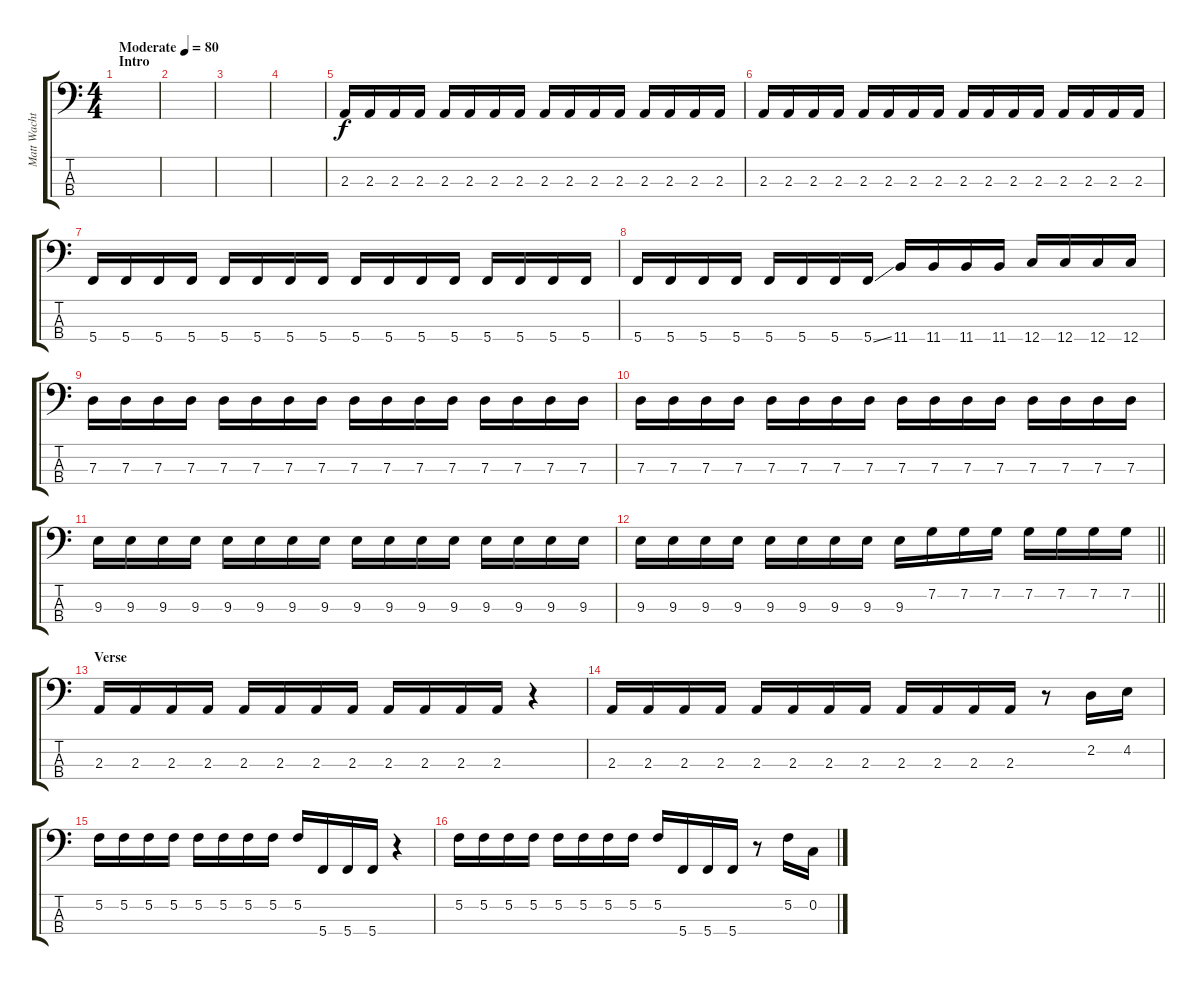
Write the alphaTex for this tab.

\track ("Matt Wachter - Bass" "Matt Wacht") {instrument electricbasspick}
\staff {score tabs}
\tuning (F2 C2 G1 C1) {hide}
\ts (4 4)
\section ("" "Intro")
\tempo (80 "Moderate")
\clef f4
\ks c
|
|
|
|
2.3.16 2.3.16 2.3.16 2.3.16 2.3.16 2.3.16 2.3.16 2.3.16 2.3.16 2.3.16 2.3.16 2.3.16 2.3.16 2.3.16 2.3.16 2.3.16 |
2.3.16 2.3.16 2.3.16 2.3.16 2.3.16 2.3.16 2.3.16 2.3.16 2.3.16 2.3.16 2.3.16 2.3.16 2.3.16 2.3.16 2.3.16 2.3.16 |
5.4.16 5.4.16 5.4.16 5.4.16 5.4.16 5.4.16 5.4.16 5.4.16 5.4.16 5.4.16 5.4.16 5.4.16 5.4.16 5.4.16 5.4.16 5.4.16 |
5.4.16 5.4.16 5.4.16 5.4.16 5.4.16 5.4.16 5.4.16 5.4{ss}.16 11.4.16 11.4.16 11.4.16 11.4.16 12.4.16 12.4.16 12.4.16 12.4.16 |
7.3.16 7.3.16 7.3.16 7.3.16 7.3.16 7.3.16 7.3.16 7.3.16 7.3.16 7.3.16 7.3.16 7.3.16 7.3.16 7.3.16 7.3.16 7.3.16 |
7.3.16 7.3.16 7.3.16 7.3.16 7.3.16 7.3.16 7.3.16 7.3.16 7.3.16 7.3.16 7.3.16 7.3.16 7.3.16 7.3.16 7.3.16 7.3.16 |
9.3.16 9.3.16 9.3.16 9.3.16 9.3.16 9.3.16 9.3.16 9.3.16 9.3.16 9.3.16 9.3.16 9.3.16 9.3.16 9.3.16 9.3.16 9.3.16 |
\barLineRight lightlight
9.3.16 9.3.16 9.3.16 9.3.16 9.3.16 9.3.16 9.3.16 9.3.16 9.3.16 7.2.16 7.2.16 7.2.16 7.2.16 7.2.16 7.2.16 7.2.16 |
\section ("" "Verse")
2.3.16 2.3.16 2.3.16 2.3.16 2.3.16 2.3.16 2.3.16 2.3.16 2.3.16 2.3.16 2.3.16 2.3.16 r.4 |
2.3.16 2.3.16 2.3.16 2.3.16 2.3.16 2.3.16 2.3.16 2.3.16 2.3.16 2.3.16 2.3.16 2.3.16 r.8 2.2.16 4.2.16 |
5.2.16 5.2.16 5.2.16 5.2.16 5.2.16 5.2.16 5.2.16 5.2.16 5.2.16 5.4.16 5.4.16 5.4.16 r.4 |
5.2.16 5.2.16 5.2.16 5.2.16 5.2.16 5.2.16 5.2.16 5.2.16 5.2.16 5.4.16 5.4.16 5.4.16 r.8 5.2.16 0.2.16
